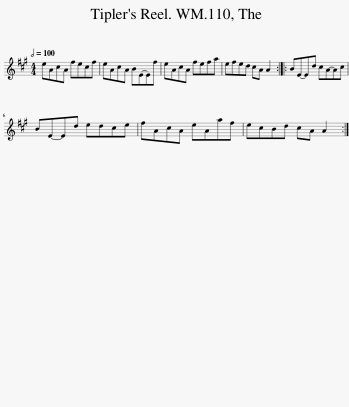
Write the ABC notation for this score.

X:1
L:1/8
Q:1/2=100
M:4/4
I:linebreak $
K:A
V:1 treble
V:1
 eAcA fecf | eAcA BE-Ef | eAcA fefa | efed cA A2 :: BE-Ed cA-Ac |$ %5
 BE-Ed edce | fAcA eAaf | ecBd cA A2 :| %8
